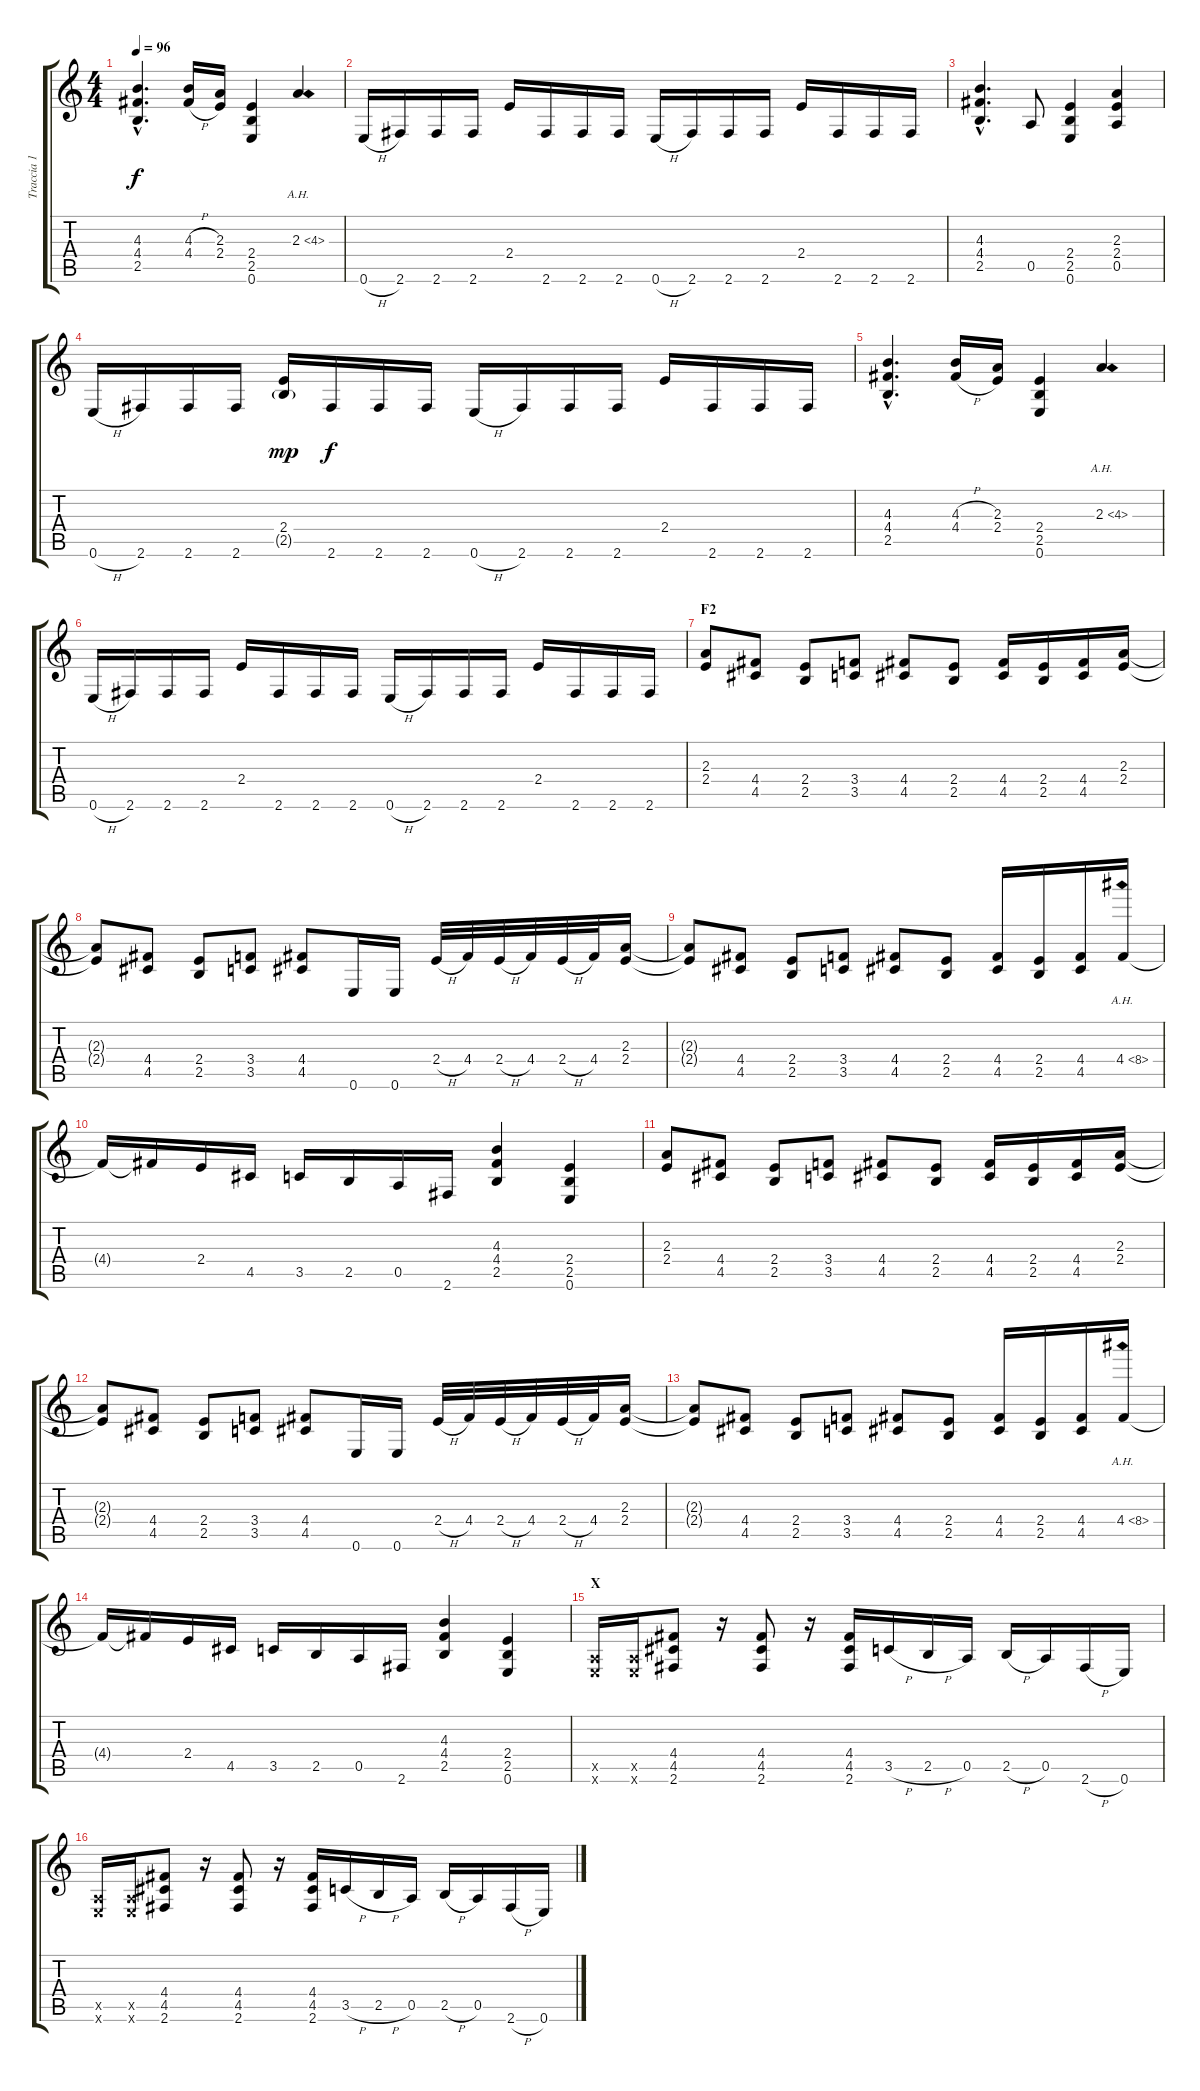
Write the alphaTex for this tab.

\track ("Traccia 1" "Traccia 1") {instrument overdrivenguitar}
\staff {score tabs}
\tuning (E4 B3 G3 D3 A2 E2) {hide}
\ts (4 4)
\tempo 96
\clef g2
\ks c
(4.3{hac} 4.4{hac} 2.5{hac}).4{d dy f} (4.3{h} 4.4{h}).16 (2.3 2.4).16 (2.4 2.5 0.6).4 2.3{ah 2}.4 |
0.6{h}.16 2.6.16 2.6.16 2.6.16 2.4.16 2.6.16 2.6.16 2.6.16 0.6{h}.16 2.6.16 2.6.16 2.6.16 2.4.16 2.6.16 2.6.16 2.6.16 |
(4.3{hac} 4.4{hac} 2.5{hac}).4{d} 0.5.8 (2.4 2.5 0.6).4 (2.3 2.4 0.5).4 |
0.6{h}.16 2.6.16 2.6.16 2.6.16 (2.4 2.5{g}).16{dy mp} 2.6.16{dy f} 2.6.16 2.6.16 0.6{h}.16 2.6.16 2.6.16 2.6.16 2.4.16 2.6.16 2.6.16 2.6.16 |
(4.3{hac} 4.4{hac} 2.5{hac}).4{d} (4.3{h} 4.4{h}).16 (2.3 2.4).16 (2.4 2.5 0.6).4 2.3{ah 2}.4 |
0.6{h}.16 2.6.16 2.6.16 2.6.16 2.4.16 2.6.16 2.6.16 2.6.16 0.6{h}.16 2.6.16 2.6.16 2.6.16 2.4.16 2.6.16 2.6.16 2.6.16 |
\section ("" "F2")
(2.3 2.4).8 (4.4 4.5).8 (2.4 2.5).8 (3.4 3.5).8 (4.4 4.5).8 (2.4 2.5).8 (4.4 4.5).16 (2.4 2.5).16 (4.4 4.5).16 (2.3 2.4).16 |
(2.3{t} 2.4{t}).8 (4.4 4.5).8 (2.4 2.5).8 (3.4 3.5).8 (4.4 4.5).8 0.6.16 0.6.16 2.4{h}.32 4.4.32 2.4{h}.32 4.4.32 2.4{h}.32 4.4.32 (2.3 2.4).16 |
(2.3{t} 2.4{t}).8 (4.4 4.5).8 (2.4 2.5).8 (3.4 3.5).8 (4.4 4.5).8 (2.4 2.5).8 (4.4 4.5).16 (2.4 2.5).16 (4.4 4.5).16 4.4{ah 4}.16 |
4.4{t}.16 4.4{t}.16 2.4.16 4.5.16 3.5.16 2.5.16 0.5.16 2.6.16 (4.3 4.4 2.5).4 (2.4 2.5 0.6).4 |
(2.3 2.4).8 (4.4 4.5).8 (2.4 2.5).8 (3.4 3.5).8 (4.4 4.5).8 (2.4 2.5).8 (4.4 4.5).16 (2.4 2.5).16 (4.4 4.5).16 (2.3 2.4).16 |
(2.3{t} 2.4{t}).8 (4.4 4.5).8 (2.4 2.5).8 (3.4 3.5).8 (4.4 4.5).8 0.6.16 0.6.16 2.4{h}.32 4.4.32 2.4{h}.32 4.4.32 2.4{h}.32 4.4.32 (2.3 2.4).16 |
(2.3{t} 2.4{t}).8 (4.4 4.5).8 (2.4 2.5).8 (3.4 3.5).8 (4.4 4.5).8 (2.4 2.5).8 (4.4 4.5).16 (2.4 2.5).16 (4.4 4.5).16 4.4{ah 4}.16 |
4.4{t}.16 4.4{t}.16 2.4.16 4.5.16 3.5.16 2.5.16 0.5.16 2.6.16 (4.3 4.4 2.5).4 (2.4 2.5 0.6).4 |
\section ("" "X")
(0.5{x} 0.6{x}).16 (0.5{x} 0.6{x}).16 (4.4 4.5 2.6).8 r.16 (4.4 4.5 2.6).8 r.16 (4.4 4.5 2.6).16 3.5{h}.16 2.5{h}.16 0.5.16 2.5{h}.16 0.5.16 2.6{h}.16 0.6.16 |
(0.5{x} 0.6{x}).16 (0.5{x} 0.6{x}).16 (4.4 4.5 2.6).8 r.16 (4.4 4.5 2.6).8 r.16 (4.4 4.5 2.6).16 3.5{h}.16 2.5{h}.16 0.5.16 2.5{h}.16 0.5.16 2.6{h}.16 0.6.16
